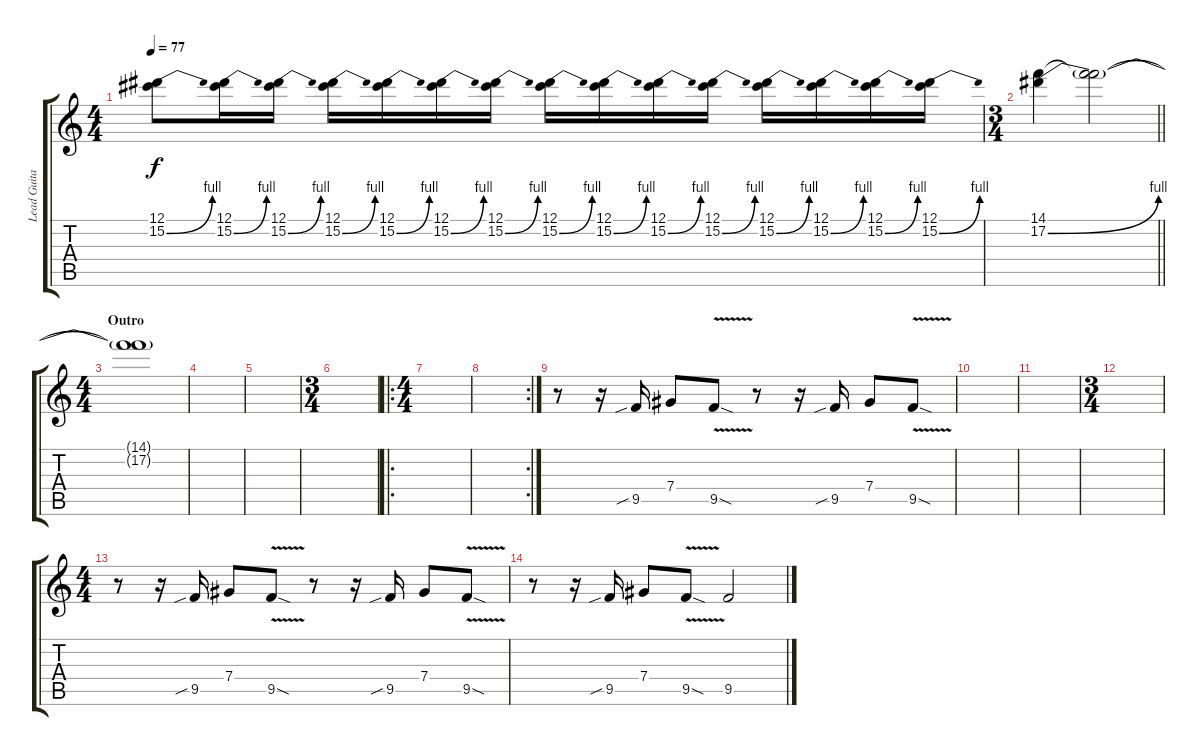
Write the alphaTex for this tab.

\track ("Lead Guitar" "Lead Guita") {instrument distortionguitar}
\staff {score tabs}
\tuning (Eb4 Bb3 Gb3 Db3 Ab2 Eb2) {hide}
\ts (4 4)
\tempo 77
\clef g2
\ks c
(12.1 15.2{be (bend 0 0 60 4)}).8{dy f} (12.1 15.2{be (bend 0 0 60 4)}).16 (12.1 15.2{be (bend 0 0 60 4)}).16 (12.1 15.2{be (bend 0 0 60 4)}).16 (12.1 15.2{be (bend 0 0 60 4)}).16 (12.1 15.2{be (bend 0 0 60 4)}).16 (12.1 15.2{be (bend 0 0 60 4)}).16 (12.1 15.2{be (bend 0 0 60 4)}).16 (12.1 15.2{be (bend 0 0 60 4)}).16 (12.1 15.2{be (bend 0 0 60 4)}).16 (12.1 15.2{be (bend 0 0 60 4)}).16 (12.1 15.2{be (bend 0 0 60 4)}).16 (12.1 15.2{be (bend 0 0 60 4)}).16 (12.1 15.2{be (bend 0 0 60 4)}).16 (12.1 15.2{be (bend 0 0 60 4)}).16 |
\ts (3 4)
\barLineRight lightlight
(14.1 17.2{be (bend 0 0 60 4)}).4{volume 11} (14.1{t} 17.2{t}).2 |
\ts (4 4)
\section ("" "Outro")
(14.1{t} 17.2{t}).1{volume 16} |
|
|
\ts (3 4)
|
\ro
\ts (4 4)
|
\rc 2
|
r.8 r.16 9.5{sib}.16 7.4.8 9.5{v sod}.8 r.8 r.16 9.5{sib}.16 7.4.8 9.5{v sod}.8 |
|
|
\ts (3 4)
|
\ts (4 4)
r.8 r.16 9.5{sib}.16 7.4.8 9.5{v sod}.8 r.8 r.16 9.5{sib}.16 7.4.8 9.5{v sod}.8 |
r.8 r.16 9.5{sib}.16 7.4.8 9.5{v sod}.8 9.5.2
